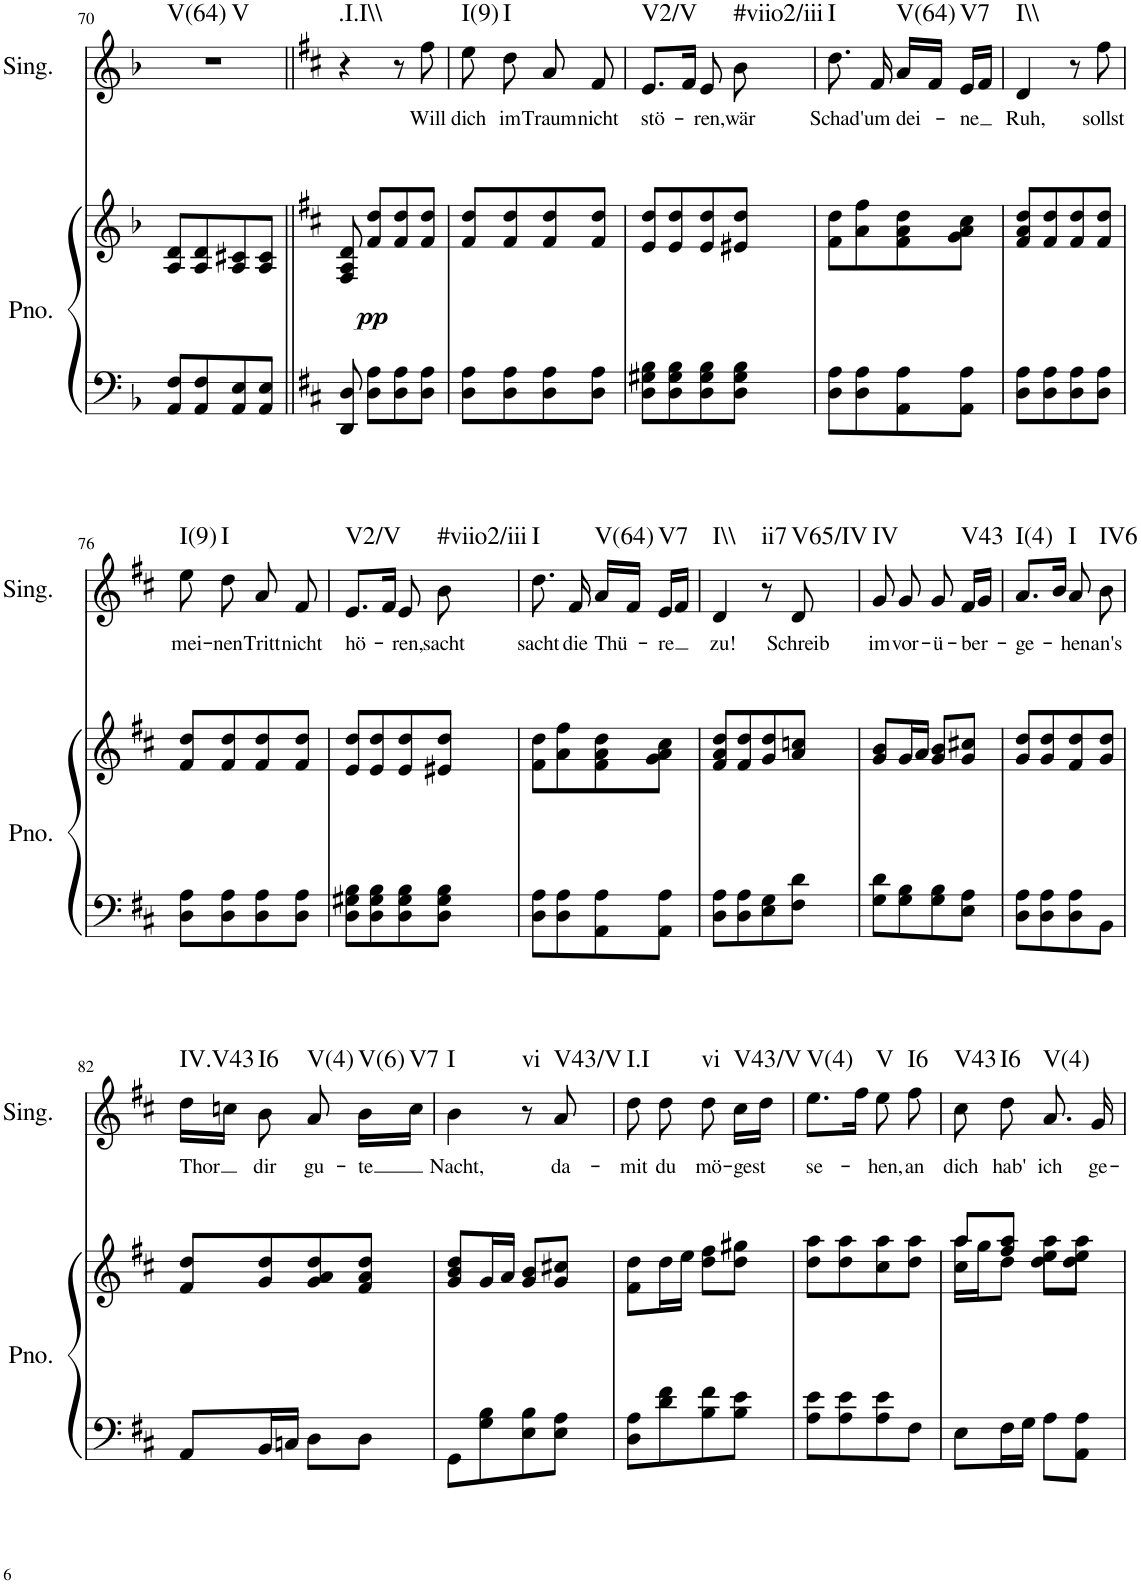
**kern	**kern	**dynam	**kern	**text	**harte
*part2	*part2	*part2	*part1	*part1	*part1
*staff3	*staff2	*staff2/3	*staff1	*staff1	*
*I"Pianoforte	*	*	*I"Singstimme	*	*
*I'Pno.	*	*	*I'Sing.	*	*
!!LO:PB:g=z
*clefF4	*clefG2	*	*clefG2	*	*
*k[b-]	*k[b-]	*	*k[b-]	*	*
*M2/4	*M2/4	*	*M2/4	*	*
=70	=70	=70	=70	=70	=70
!	!	!	!	!	!LO:H:n=1:kt=V(64)
!	!	!	!	!	!LO:H:n=2:kt=V
8AA/ 8F/L	8A/ 8d/L	.	2r	.	N N
8AA/ 8F/	8A/ 8d/	.	.	.	.
8AA/ 8E/	8A/ 8c#X/	.	.	.	.
8AA/ 8E/J	8A/ 8c#/J	.	.	.	.
=71||	=71||	=71||	=71||	=71||	=71||
*k[f#c#]	*k[f#c#]	*	*k[f#c#]	*	*
!	!	!	!	!	!LO:H:kt=.I.I\\
8DD/ 8D/	8F#/ 8A/ 8d/	.	4r	.	N
!	!	!LO:DY:b	!	!	!
8D\ 8A\L	8f#/ 8dd/L	pp	.	.	.
8D\ 8A\	8f#/ 8dd/	.	8r	.	.
!	!	!	!	!LO:LY:b	!
8D\ 8A\J	8f#/ 8dd/J	.	8ff#\	Will	.
=72	=72	=72	=72	=72	=72
!	!	!	!	!LO:LY:b	!LO:H:kt=I(9)
8D\ 8A\L	8f#/ 8dd/L	.	8ee\	dich	N
!	!	!	!	!LO:LY:b	!LO:H:kt=I
8D\ 8A\	8f#/ 8dd/	.	8dd\	im	N
!	!	!	!	!LO:LY:b	!
8D\ 8A\	8f#/ 8dd/	.	8a/	Traum	.
!	!	!	!	!LO:LY:b	!
8D\ 8A\J	8f#/ 8dd/J	.	8f#/	nicht	.
=73	=73	=73	=73	=73	=73
!	!	!	!	!LO:LY:b	!LO:H:kt=V2/V
8D\ 8G#X\ 8B\L	8e/ 8dd/L	.	8.e/L	stö-	N
8D\ 8G#\ 8B\	8e/ 8dd/	.	.	.	.
.	.	.	16f#/Jk	.	.
!	!	!	!	!LO:LY:b	!
8D\ 8G#\ 8B\	8e/ 8dd/	.	8e/	-ren,	.
!	!	!	!	!LO:LY:b	!LO:H:kt=#viio2/iii
8D\ 8G#\ 8B\J	8e#X/ 8dd/J	.	8b\	wär	N
=74	=74	=74	=74	=74	=74
!	!	!	!	!LO:LY:b	!LO:H:kt=I
8D\ 8A\L	8f#\ 8dd\L	.	8.dd\	Schad'	N
8D\ 8A\	8a\ 8ff#\	.	.	.	.
!	!	!	!	!LO:LY:b	!
.	.	.	16f#/	um	.
!	!	!	!	!LO:LY:b	!LO:H:kt=V(64)
8AA\ 8A\	8f#\ 8a\ 8dd\	.	16a/LL	dei-	N
.	.	.	16f#/JJ	.	.
!	!	!	!	!LO:LY:b	!LO:H:kt=V7
8AA\ 8A\J	8g\ 8a\ 8cc#\J	.	16e/LL	-ne	N
.	.	.	16f#/JJ	.	.
=75	=75	=75	=75	=75	=75
!	!	!	!	!LO:LY:b	!LO:H:kt=I\\
8D\ 8A\L	8f#/ 8a/ 8dd/L	.	4d/	Ruh,	N
8D\ 8A\	8f#/ 8dd/	.	.	.	.
8D\ 8A\	8f#/ 8dd/	.	8r	.	.
!	!	!	!	!LO:LY:b	!
8D\ 8A\J	8f#/ 8dd/J	.	8ff#\	sollst	.
!!LO:LB:g=z
=76	=76	=76	=76	=76	=76
!	!	!	!	!LO:LY:b	!LO:H:kt=I(9)
8D\ 8A\L	8f#/ 8dd/L	.	8ee\	mei-	N
!	!	!	!	!LO:LY:b	!LO:H:kt=I
8D\ 8A\	8f#/ 8dd/	.	8dd\	-nen	N
!	!	!	!	!LO:LY:b	!
8D\ 8A\	8f#/ 8dd/	.	8a/	Tritt	.
!	!	!	!	!LO:LY:b	!
8D\ 8A\J	8f#/ 8dd/J	.	8f#/	nicht	.
=77	=77	=77	=77	=77	=77
!	!	!	!	!LO:LY:b	!LO:H:kt=V2/V
8D\ 8G#X\ 8B\L	8e/ 8dd/L	.	8.e/L	hö-	N
8D\ 8G#\ 8B\	8e/ 8dd/	.	.	.	.
.	.	.	16f#/Jk	.	.
!	!	!	!	!LO:LY:b	!
8D\ 8G#\ 8B\	8e/ 8dd/	.	8e/	-ren,	.
!	!	!	!	!LO:LY:b	!LO:H:kt=#viio2/iii
8D\ 8G#\ 8B\J	8e#X/ 8dd/J	.	8b\	sacht	N
=78	=78	=78	=78	=78	=78
!	!	!	!	!LO:LY:b	!LO:H:kt=I
8D\ 8A\L	8f#\ 8dd\L	.	8.dd\	sacht	N
8D\ 8A\	8a\ 8ff#\	.	.	.	.
!	!	!	!	!LO:LY:b	!
.	.	.	16f#/	die	.
!	!	!	!	!LO:LY:b	!LO:H:kt=V(64)
8AA\ 8A\	8f#\ 8a\ 8dd\	.	16a/LL	Thü-	N
.	.	.	16f#/JJ	.	.
!	!	!	!	!LO:LY:b	!LO:H:kt=V7
8AA\ 8A\J	8g\ 8a\ 8cc#\J	.	16e/LL	-re	N
.	.	.	16f#/JJ	.	.
=79	=79	=79	=79	=79	=79
!	!	!	!	!LO:LY:b	!LO:H:kt=I\\
8D\ 8A\L	8f#/ 8a/ 8dd/L	.	4d/	zu!	N
8D\ 8A\	8f#/ 8dd/	.	.	.	.
!	!	!	!	!	!LO:H:kt=ii7
8E\ 8G\	8g/ 8dd/	.	8r	.	N
!	!	!	!	!LO:LY:b	!LO:H:kt=V65/IV
8F#\ 8d\J	8a/ 8ccn/J	.	8d/	Schreib	N
=80	=80	=80	=80	=80	=80
!	!	!	!	!LO:LY:b	!LO:H:kt=IV
8G\ 8d\L	8g/ 8b/L	.	8g/	im	N
!	!	!	!	!LO:LY:b	!
8G\ 8B\	16g/L	.	8g/	vor-	.
.	16a/JJ	.	.	.	.
!	!	!	!	!LO:LY:b	!
8G\ 8B\	8g/ 8b/L	.	8g/	-ü-	.
!	!	!	!	!LO:LY:b	!LO:H:kt=V43
8E\ 8A\J	8g/ 8cc#X/J	.	16f#/LL	-ber-	N
.	.	.	16g/JJ	.	.
=81	=81	=81	=81	=81	=81
!	!	!	!	!LO:LY:b	!LO:H:kt=I(4)
8D\ 8A\L	8g/ 8dd/L	.	8.a/L	-ge-	N
8D\ 8A\	8g/ 8dd/	.	.	.	.
.	.	.	16b/Jk	.	.
!	!	!	!	!LO:LY:b	!LO:H:kt=I
8D\ 8A\	8f#/ 8dd/	.	8a/	-hen	N
!	!	!	!	!LO:LY:b	!LO:H:kt=IV6
8BB\J	8g/ 8dd/J	.	8b\	an's	N
!!LO:LB:g=z
=82	=82	=82	=82	=82	=82
!	!	!	!	!LO:LY:b	!LO:H:kt=IV.V43
8AA/L	8f#/ 8dd/L	.	16dd\LL	Thor	N
.	.	.	16ccn\JJ	.	.
!	!	!	!	!LO:LY:b	!LO:H:kt=I6
16BB/L	8g/ 8dd/	.	8b\	dir	N
16Cn/JJ	.	.	.	.	.
!	!	!	!	!LO:LY:b	!LO:H:kt=V(4)
8D\L	8g/ 8a/ 8dd/	.	8a/	gu-	N
!	!	!	!	!LO:LY:b	!LO:H:kt=V(6)
8D\J	8f#/ 8a/ 8dd/J	.	16b\LL	-te	N
!	!	!	!	!	!LO:H:kt=V7
.	.	.	16cc\JJ	.	N
=83	=83	=83	=83	=83	=83
!	!	!	!	!LO:LY:b	!LO:H:kt=I
8GG\L	8g/ 8b/ 8dd/L	.	4b\	Nacht,	N
8G\ 8B\	16g/L	.	.	.	.
.	16a/JJ	.	.	.	.
!	!	!	!	!	!LO:H:kt=vi
8E\ 8B\	8g/ 8b/L	.	8r	.	N
!	!	!	!	!LO:LY:b	!LO:H:kt=V43/V
8E\ 8A\J	8g/ 8cc#X/J	.	8a/	da-	N
=84	=84	=84	=84	=84	=84
!	!	!	!	!LO:LY:b	!LO:H:kt=I.I
8D\ 8A\L	8f#\ 8dd\L	.	8dd\	-mit	N
!	!	!	!	!LO:LY:b	!
8d\ 8f#\	16dd\L	.	8dd\	du	.
.	16ee\JJ	.	.	.	.
!	!	!	!	!LO:LY:b	!LO:H:kt=vi
8B\ 8f#\	8dd\ 8ff#\L	.	8dd\	mö-	N
!	!	!	!	!LO:LY:b	!LO:H:kt=V43/V
8B\ 8e\J	8dd\ 8gg#X\J	.	16cc#\LL	-gest	N
.	.	.	16dd\JJ	.	.
=85	=85	=85	=85	=85	=85
!	!	!	!	!LO:LY:b	!LO:H:kt=V(4)
8A\ 8e\L	8dd\ 8aa\L	.	8.ee\L	se-	N
8A\ 8e\	8dd\ 8aa\	.	.	.	.
.	.	.	16ff#\Jk	.	.
!	!	!	!	!LO:LY:b	!LO:H:kt=V
8A\ 8e\	8cc#\ 8aa\	.	8ee\	-hen,	N
!	!	!	!	!LO:LY:b	!LO:H:kt=I6
8F#\J	8dd\ 8aa\J	.	8ff#\	an	N
=86	=86	=86	=86	=86	=86
*	*^	*	*	*	*
!	!	!	!	!	!LO:LY:b	!LO:H:kt=V43
8E\L	8aa/L	16cc#\ 16aa\LL	.	8cc#\	dich	N
.	.	16gg\J	.	.	.	.
!	!	!	!	!	!LO:LY:b	!LO:H:kt=I6
16F#\L	8ff#/ 8aa/J	8dd\J	.	8dd\	hab'	N
16G\JJ	.	.	.	.	.	.
!	!	!	!	!	!LO:LY:b	!LO:H:kt=V(4)
8A\L	8ee\ 8aa\L	8dd\L	.	8.a/	ich	N
8AA\ 8A\J	8ee\ 8aa\J	8dd\J	.	.	.	.
!	!	!	!	!	!LO:LY:b	!
.	.	.	.	16g/	ge-	.
*	*v	*v	*	*	*	*
=	=	=	=	=	=
*-	*-	*-	*-	*-	*-
